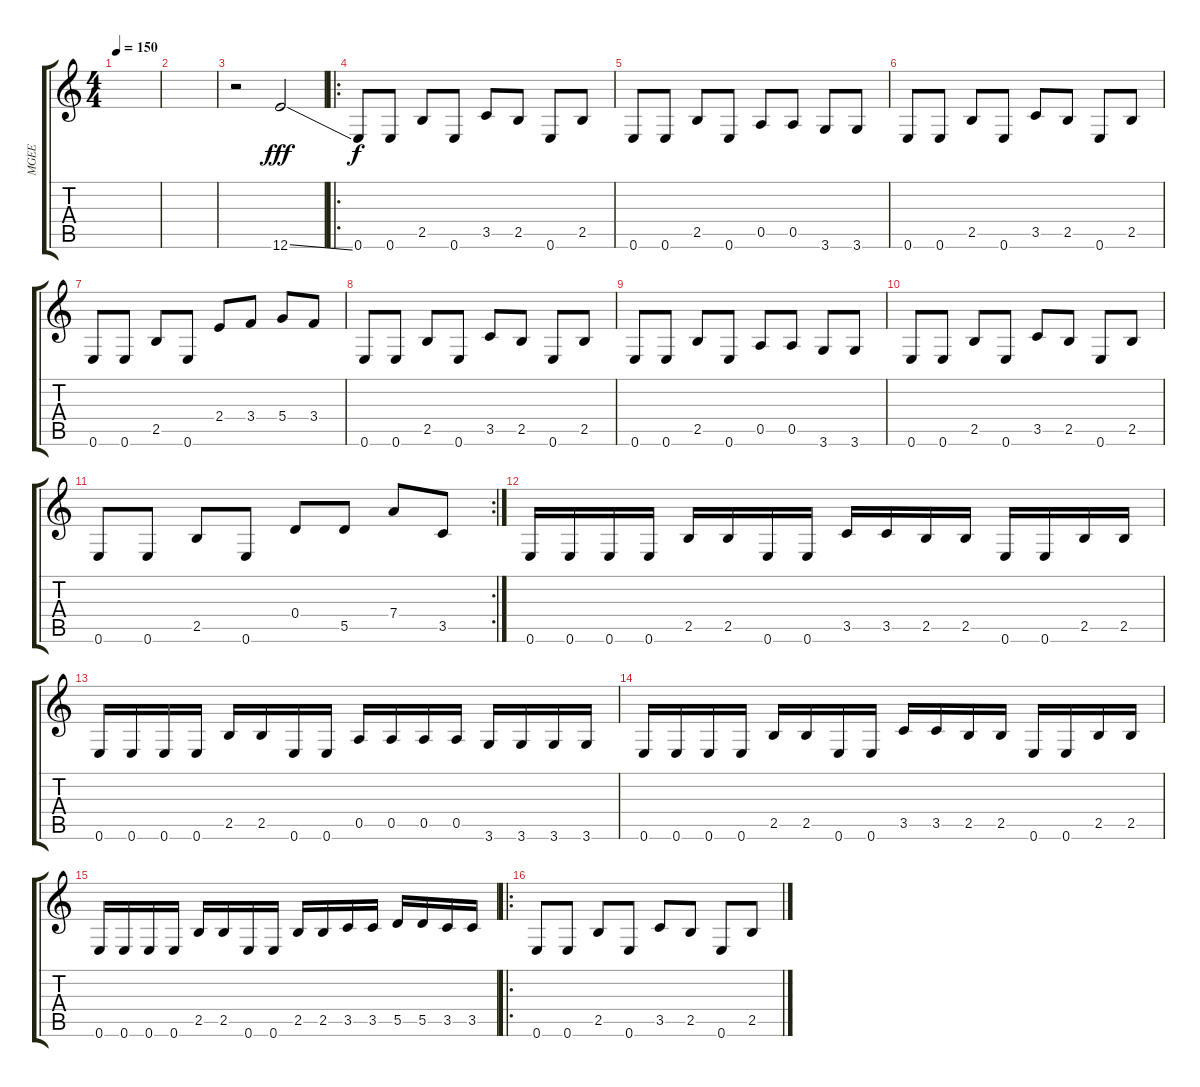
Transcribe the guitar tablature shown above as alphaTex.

\track ("MGEE" "MGEE") {instrument distortionguitar}
\staff {score tabs}
\tuning (E4 B3 G3 D3 A2 E2) {hide}
\ts (4 4)
\tempo 150
\clef g2
\ks c
|
|
r.2 12.6{ss}.2{dy fff} |
\ro
0.6.8{dy f} 0.6.8 2.5.8 0.6.8 3.5.8 2.5.8 0.6.8 2.5.8 |
0.6.8 0.6.8 2.5.8 0.6.8 0.5.8 0.5.8 3.6.8 3.6.8 |
0.6.8 0.6.8 2.5.8 0.6.8 3.5.8 2.5.8 0.6.8 2.5.8 |
0.6.8 0.6.8 2.5.8 0.6.8 2.4.8 3.4.8 5.4.8 3.4.8 |
0.6.8 0.6.8 2.5.8 0.6.8 3.5.8 2.5.8 0.6.8 2.5.8 |
0.6.8 0.6.8 2.5.8 0.6.8 0.5.8 0.5.8 3.6.8 3.6.8 |
0.6.8 0.6.8 2.5.8 0.6.8 3.5.8 2.5.8 0.6.8 2.5.8 |
\rc 2
0.6.8 0.6.8 2.5.8 0.6.8 0.4.8 5.5.8 7.4.8 3.5.8 |
0.6.16 0.6.16 0.6.16 0.6.16 2.5.16 2.5.16 0.6.16 0.6.16 3.5.16 3.5.16 2.5.16 2.5.16 0.6.16 0.6.16 2.5.16 2.5.16 |
0.6.16 0.6.16 0.6.16 0.6.16 2.5.16 2.5.16 0.6.16 0.6.16 0.5.16 0.5.16 0.5.16 0.5.16 3.6.16 3.6.16 3.6.16 3.6.16 |
0.6.16 0.6.16 0.6.16 0.6.16 2.5.16 2.5.16 0.6.16 0.6.16 3.5.16 3.5.16 2.5.16 2.5.16 0.6.16 0.6.16 2.5.16 2.5.16 |
0.6.16 0.6.16 0.6.16 0.6.16 2.5.16 2.5.16 0.6.16 0.6.16 2.5.16 2.5.16 3.5.16 3.5.16 5.5.16 5.5.16 3.5.16 3.5.16 |
\ro
0.6.8{instrument electricguitarmuted} 0.6.8 2.5.8 0.6.8 3.5.8 2.5.8 0.6.8 2.5.8
